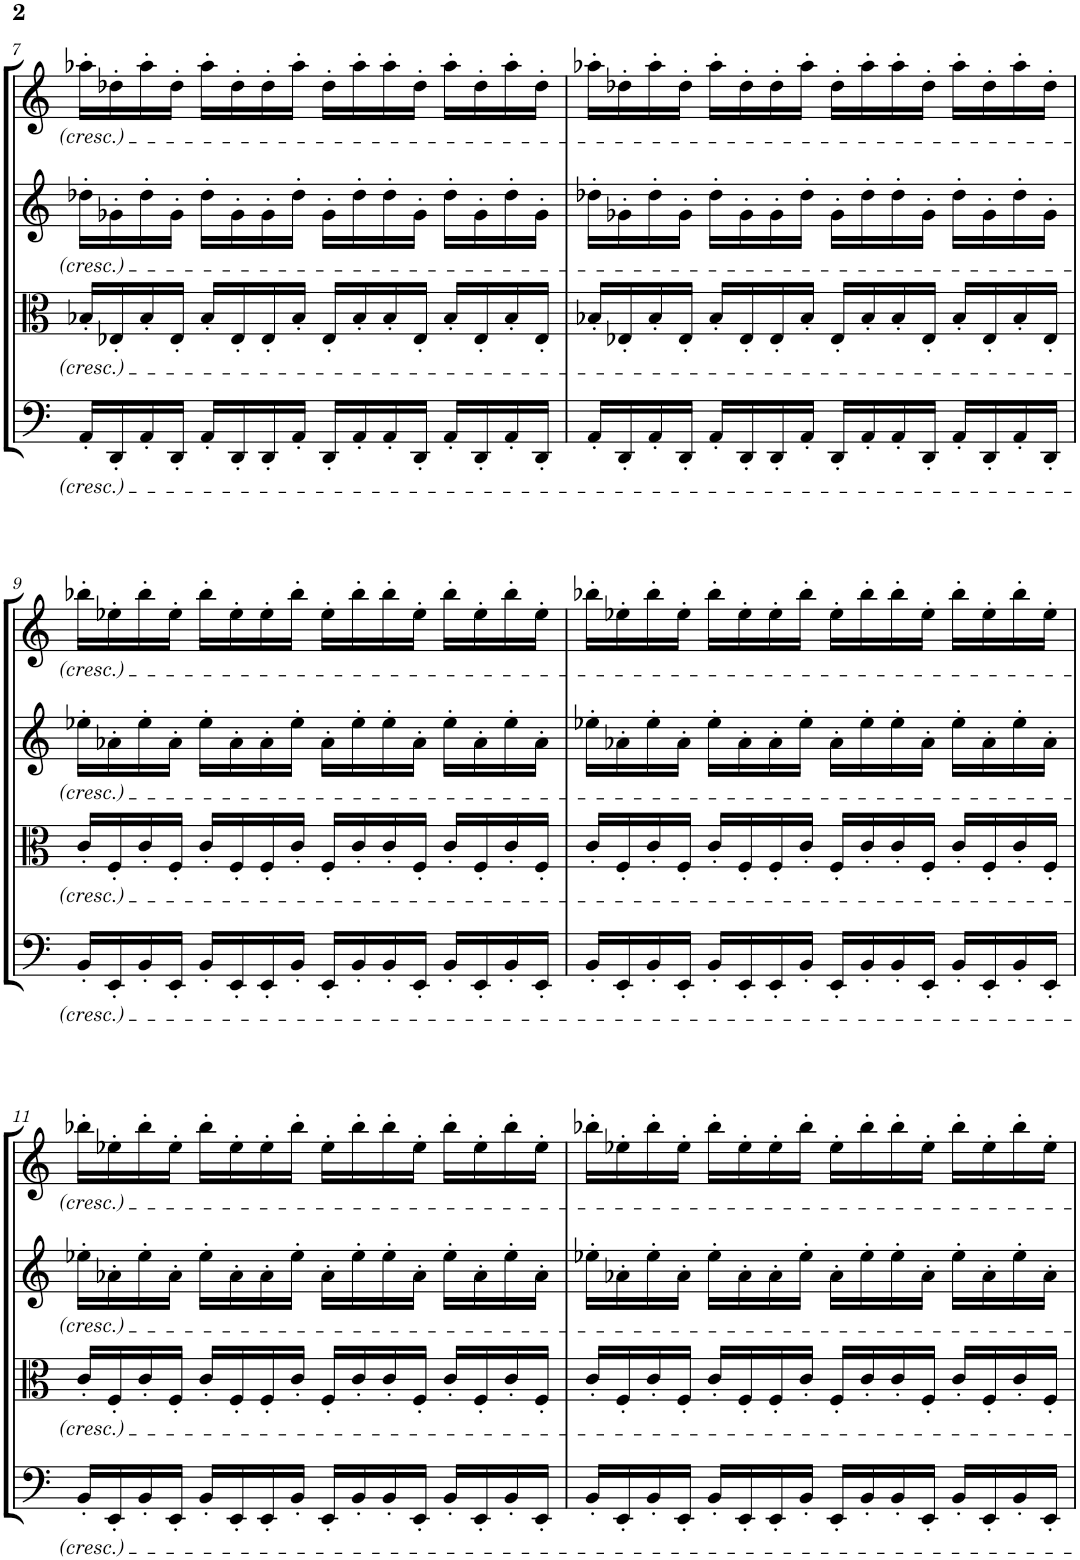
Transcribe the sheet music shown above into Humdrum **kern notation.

**kern	**kern	**kern	**kern
*part4	*part3	*part2	*part1
*staff4	*staff3	*staff2	*staff1
*I"Violoncello	*I"Viola	*I"Violin II	*I"Violin I
*I'Vc	*I'Vla	*I'Vln	*I'Vln
!!LO:PB:g=z
*clefF4	*clefC3	*clefG2	*clefG2
*k[]	*k[]	*k[]	*k[]
*M4/4	*M4/4	*M4/4	*M4/4
=7	=7	=7	=7
16AA'/LL	16B-X'/LL	16dd-X'\LL	16aa-X'\LL
16DD'/	16E-X'/	16g-X'\	16dd-X'\
16AA'/	16B-'/	16dd-'\	16aa-'\
16DD'/JJ	16E-'/JJ	16g-'\JJ	16dd-'\JJ
16AA'/LL	16B-'/LL	16dd-'\LL	16aa-'\LL
16DD'/	16E-'/	16g-'\	16dd-'\
16DD'/	16E-'/	16g-'\	16dd-'\
16AA'/JJ	16B-'/JJ	16dd-'\JJ	16aa-'\JJ
16DD'/LL	16E-'/LL	16g-'\LL	16dd-'\LL
16AA'/	16B-'/	16dd-'\	16aa-'\
16AA'/	16B-'/	16dd-'\	16aa-'\
16DD'/JJ	16E-'/JJ	16g-'\JJ	16dd-'\JJ
16AA'/LL	16B-'/LL	16dd-'\LL	16aa-'\LL
16DD'/	16E-'/	16g-'\	16dd-'\
16AA'/	16B-'/	16dd-'\	16aa-'\
16DD'/JJ	16E-'/JJ	16g-'\JJ	16dd-'\JJ
=8	=8	=8	=8
16AA'/LL	16B-X'/LL	16dd-X'\LL	16aa-X'\LL
16DD'/	16E-X'/	16g-X'\	16dd-X'\
16AA'/	16B-'/	16dd-'\	16aa-'\
16DD'/JJ	16E-'/JJ	16g-'\JJ	16dd-'\JJ
16AA'/LL	16B-'/LL	16dd-'\LL	16aa-'\LL
16DD'/	16E-'/	16g-'\	16dd-'\
16DD'/	16E-'/	16g-'\	16dd-'\
16AA'/JJ	16B-'/JJ	16dd-'\JJ	16aa-'\JJ
16DD'/LL	16E-'/LL	16g-'\LL	16dd-'\LL
16AA'/	16B-'/	16dd-'\	16aa-'\
16AA'/	16B-'/	16dd-'\	16aa-'\
16DD'/JJ	16E-'/JJ	16g-'\JJ	16dd-'\JJ
16AA'/LL	16B-'/LL	16dd-'\LL	16aa-'\LL
16DD'/	16E-'/	16g-'\	16dd-'\
16AA'/	16B-'/	16dd-'\	16aa-'\
16DD'/JJ	16E-'/JJ	16g-'\JJ	16dd-'\JJ
!!LO:LB:g=z
=9	=9	=9	=9
16BB'/LL	16c'/LL	16ee-X'\LL	16bb-X'\LL
16EE'/	16F'/	16a-X'\	16ee-X'\
16BB'/	16c'/	16ee-'\	16bb-'\
16EE'/JJ	16F'/JJ	16a-'\JJ	16ee-'\JJ
16BB'/LL	16c'/LL	16ee-'\LL	16bb-'\LL
16EE'/	16F'/	16a-'\	16ee-'\
16EE'/	16F'/	16a-'\	16ee-'\
16BB'/JJ	16c'/JJ	16ee-'\JJ	16bb-'\JJ
16EE'/LL	16F'/LL	16a-'\LL	16ee-'\LL
16BB'/	16c'/	16ee-'\	16bb-'\
16BB'/	16c'/	16ee-'\	16bb-'\
16EE'/JJ	16F'/JJ	16a-'\JJ	16ee-'\JJ
16BB'/LL	16c'/LL	16ee-'\LL	16bb-'\LL
16EE'/	16F'/	16a-'\	16ee-'\
16BB'/	16c'/	16ee-'\	16bb-'\
16EE'/JJ	16F'/JJ	16a-'\JJ	16ee-'\JJ
=10	=10	=10	=10
16BB'/LL	16c'/LL	16ee-X'\LL	16bb-X'\LL
16EE'/	16F'/	16a-X'\	16ee-X'\
16BB'/	16c'/	16ee-'\	16bb-'\
16EE'/JJ	16F'/JJ	16a-'\JJ	16ee-'\JJ
16BB'/LL	16c'/LL	16ee-'\LL	16bb-'\LL
16EE'/	16F'/	16a-'\	16ee-'\
16EE'/	16F'/	16a-'\	16ee-'\
16BB'/JJ	16c'/JJ	16ee-'\JJ	16bb-'\JJ
16EE'/LL	16F'/LL	16a-'\LL	16ee-'\LL
16BB'/	16c'/	16ee-'\	16bb-'\
16BB'/	16c'/	16ee-'\	16bb-'\
16EE'/JJ	16F'/JJ	16a-'\JJ	16ee-'\JJ
16BB'/LL	16c'/LL	16ee-'\LL	16bb-'\LL
16EE'/	16F'/	16a-'\	16ee-'\
16BB'/	16c'/	16ee-'\	16bb-'\
16EE'/JJ	16F'/JJ	16a-'\JJ	16ee-'\JJ
!!LO:LB:g=z
=11	=11	=11	=11
16BB'/LL	16c'/LL	16ee-X'\LL	16bb-X'\LL
16EE'/	16F'/	16a-X'\	16ee-X'\
16BB'/	16c'/	16ee-'\	16bb-'\
16EE'/JJ	16F'/JJ	16a-'\JJ	16ee-'\JJ
16BB'/LL	16c'/LL	16ee-'\LL	16bb-'\LL
16EE'/	16F'/	16a-'\	16ee-'\
16EE'/	16F'/	16a-'\	16ee-'\
16BB'/JJ	16c'/JJ	16ee-'\JJ	16bb-'\JJ
16EE'/LL	16F'/LL	16a-'\LL	16ee-'\LL
16BB'/	16c'/	16ee-'\	16bb-'\
16BB'/	16c'/	16ee-'\	16bb-'\
16EE'/JJ	16F'/JJ	16a-'\JJ	16ee-'\JJ
16BB'/LL	16c'/LL	16ee-'\LL	16bb-'\LL
16EE'/	16F'/	16a-'\	16ee-'\
16BB'/	16c'/	16ee-'\	16bb-'\
16EE'/JJ	16F'/JJ	16a-'\JJ	16ee-'\JJ
=12	=12	=12	=12
16BB'/LL	16c'/LL	16ee-X'\LL	16bb-X'\LL
16EE'/	16F'/	16a-X'\	16ee-X'\
16BB'/	16c'/	16ee-'\	16bb-'\
16EE'/JJ	16F'/JJ	16a-'\JJ	16ee-'\JJ
16BB'/LL	16c'/LL	16ee-'\LL	16bb-'\LL
16EE'/	16F'/	16a-'\	16ee-'\
16EE'/	16F'/	16a-'\	16ee-'\
16BB'/JJ	16c'/JJ	16ee-'\JJ	16bb-'\JJ
16EE'/LL	16F'/LL	16a-'\LL	16ee-'\LL
16BB'/	16c'/	16ee-'\	16bb-'\
16BB'/	16c'/	16ee-'\	16bb-'\
16EE'/JJ	16F'/JJ	16a-'\JJ	16ee-'\JJ
16BB'/LL	16c'/LL	16ee-'\LL	16bb-'\LL
16EE'/	16F'/	16a-'\	16ee-'\
16BB'/	16c'/	16ee-'\	16bb-'\
16EE'/JJ	16F'/JJ	16a-'\JJ	16ee-'\JJ
=	=	=	=
*-	*-	*-	*-
